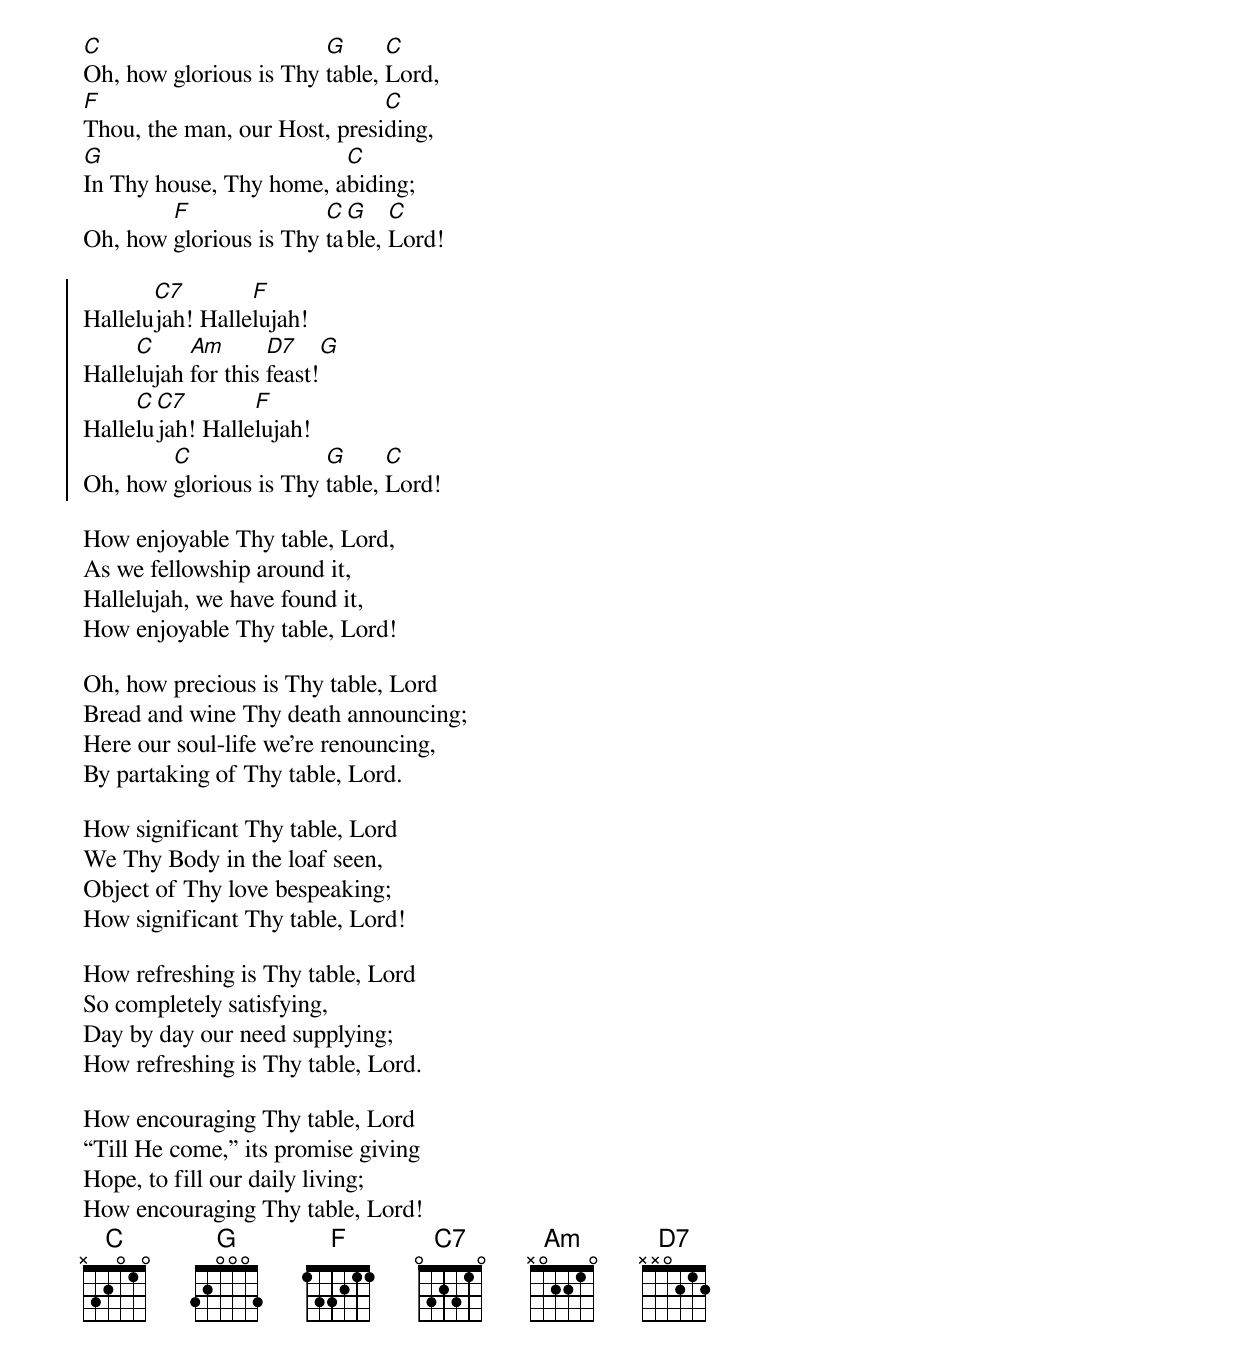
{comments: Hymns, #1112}

[C]Oh, how glorious is Thy [G]table, [C]Lord,
[F]Thou, the man, our Host, presi[C]ding,
[G]In Thy house, Thy home, a[C]biding;
Oh, how [F]glorious is Thy [C]ta[G]ble, [C]Lord!

{start_of_chorus}
Hallelu[C7]jah! Halle[F]lujah!
Halle[C]lujah [Am]for this [D7]feast![G]
Halle[C]lu[C7]jah! Halle[F]lujah!
Oh, how [C]glorious is Thy [G]table, [C]Lord!
{end_of_chorus}

How enjoyable Thy table, Lord,
As we fellowship around it,
Hallelujah, we have found it,
How enjoyable Thy table, Lord!

Oh, how precious is Thy table, Lord
Bread and wine Thy death announcing;
Here our soul-life we’re renouncing,
By partaking of Thy table, Lord.

How significant Thy table, Lord
We Thy Body in the loaf seen,
Object of Thy love bespeaking;
How significant Thy table, Lord!

How refreshing is Thy table, Lord
So completely satisfying,
Day by day our need supplying;
How refreshing is Thy table, Lord.

How encouraging Thy table, Lord
“Till He come,” its promise giving
Hope, to fill our daily living;
How encouraging Thy table, Lord!
